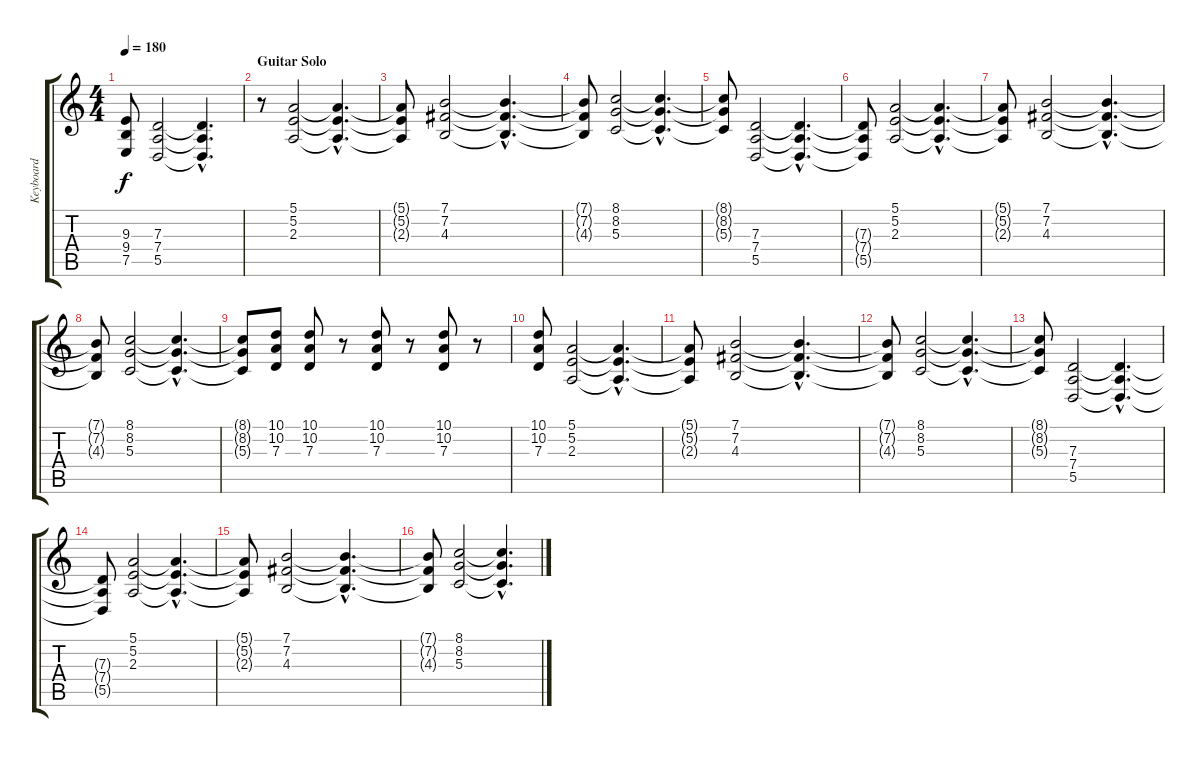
\track ("Keyboard" "Keyboard") {instrument synthstrings1}
\staff {score tabs}
\tuning (E4 B3 G3 D3 A2 E2) {hide}
\ts (4 4)
\tempo 180
\clef g2
\ks c
(9.3{t} 9.4{t} 7.5{t}).8{dy f} (7.3 7.4 5.5).2 (7.3{hac t} 7.4{hac t} 5.5{hac t}).4{d} |
\section ("" "Guitar Solo")
r.8 (5.1 5.2 2.3).2 (5.1{hac t} 5.2{hac t} 2.3{hac t}).4{d} |
(5.1{t} 5.2{t} 2.3{t}).8 (7.1 7.2 4.3).2 (7.1{hac t} 7.2{hac t} 4.3{hac t}).4{d} |
(7.1{t} 7.2{t} 4.3{t}).8 (8.1 8.2 5.3).2 (8.1{hac t} 8.2{hac t} 5.3{hac t}).4{d} |
(8.1{t} 8.2{t} 5.3{t}).8 (7.3 7.4 5.5).2 (7.3{hac t} 7.4{hac t} 5.5{hac t}).4{d} |
(7.3{t} 7.4{t} 5.5{t}).8 (5.1 5.2 2.3).2 (5.1{hac t} 5.2{hac t} 2.3{hac t}).4{d} |
(5.1{t} 5.2{t} 2.3{t}).8 (7.1 7.2 4.3).2 (7.1{hac t} 7.2{hac t} 4.3{hac t}).4{d} |
(7.1{t} 7.2{t} 4.3{t}).8 (8.1 8.2 5.3).2 (8.1{hac t} 8.2{hac t} 5.3{hac t}).4{d} |
(8.1{t} 8.2{t} 5.3{t}).8 (10.1 10.2 7.3).8 (10.1 10.2 7.3).8 r.8 (10.1 10.2 7.3).8 r.8 (10.1 10.2 7.3).8 r.8 |
(10.1 10.2 7.3).8 (5.1 5.2 2.3).2 (5.1{hac t} 5.2{hac t} 2.3{hac t}).4{d} |
(5.1{t} 5.2{t} 2.3{t}).8 (7.1 7.2 4.3).2 (7.1{hac t} 7.2{hac t} 4.3{hac t}).4{d} |
(7.1{t} 7.2{t} 4.3{t}).8 (8.1 8.2 5.3).2 (8.1{hac t} 8.2{hac t} 5.3{hac t}).4{d} |
(8.1{t} 8.2{t} 5.3{t}).8 (7.3 7.4 5.5).2 (7.3{hac t} 7.4{hac t} 5.5{hac t}).4{d} |
(7.3{t} 7.4{t} 5.5{t}).8 (5.1 5.2 2.3).2 (5.1{hac t} 5.2{hac t} 2.3{hac t}).4{d} |
(5.1{t} 5.2{t} 2.3{t}).8 (7.1 7.2 4.3).2 (7.1{hac t} 7.2{hac t} 4.3{hac t}).4{d} |
(7.1{t} 7.2{t} 4.3{t}).8 (8.1 8.2 5.3).2 (8.1{hac t} 8.2{hac t} 5.3{hac t}).4{d}
